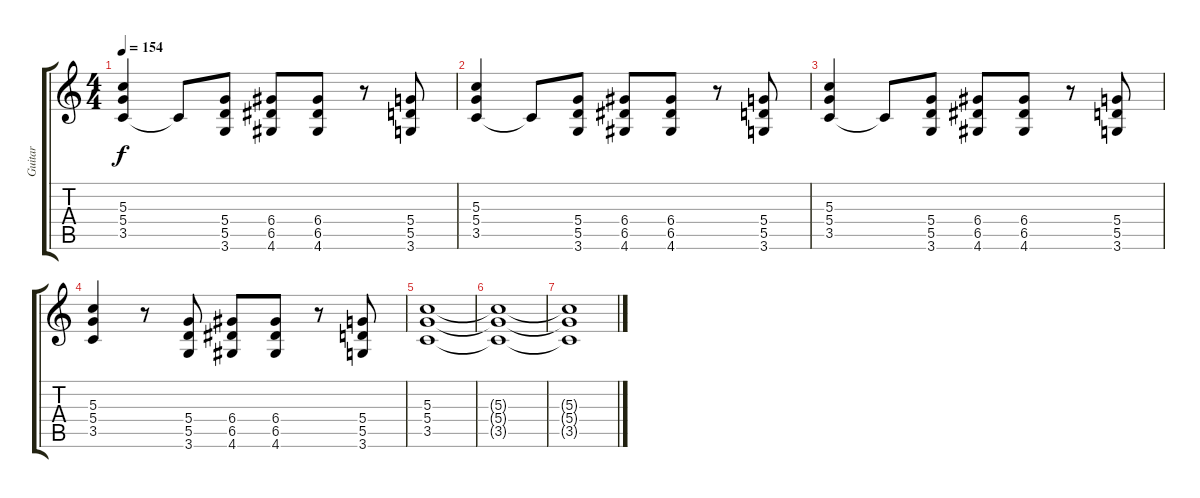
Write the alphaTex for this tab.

\track ("Guitar" "Guitar") {instrument overdrivenguitar}
\staff {score tabs}
\tuning (E4 B3 G3 D3 A2 E2) {hide}
\ts (4 4)
\tempo 154
\clef g2
\ks c
(5.3 5.4 3.5).4{dy f} 3.5{t}.8 (5.4 5.5 3.6).8 (6.4 6.5 4.6).8 (6.4 6.5 4.6).8 r.8 (5.4 5.5 3.6).8 |
(5.3 5.4 3.5).4 3.5{t}.8 (5.4 5.5 3.6).8 (6.4 6.5 4.6).8 (6.4 6.5 4.6).8 r.8 (5.4 5.5 3.6).8 |
(5.3 5.4 3.5).4 3.5{t}.8 (5.4 5.5 3.6).8 (6.4 6.5 4.6).8 (6.4 6.5 4.6).8 r.8 (5.4 5.5 3.6).8 |
(5.3 5.4 3.5).4 r.8 (5.4 5.5 3.6).8 (6.4 6.5 4.6).8 (6.4 6.5 4.6).8 r.8 (5.4 5.5 3.6).8 |
(5.3 5.4 3.5).1 |
(5.3{t} 5.4{t} 3.5{t}).1 |
(5.3{t} 5.4{t} 3.5{t}).1
